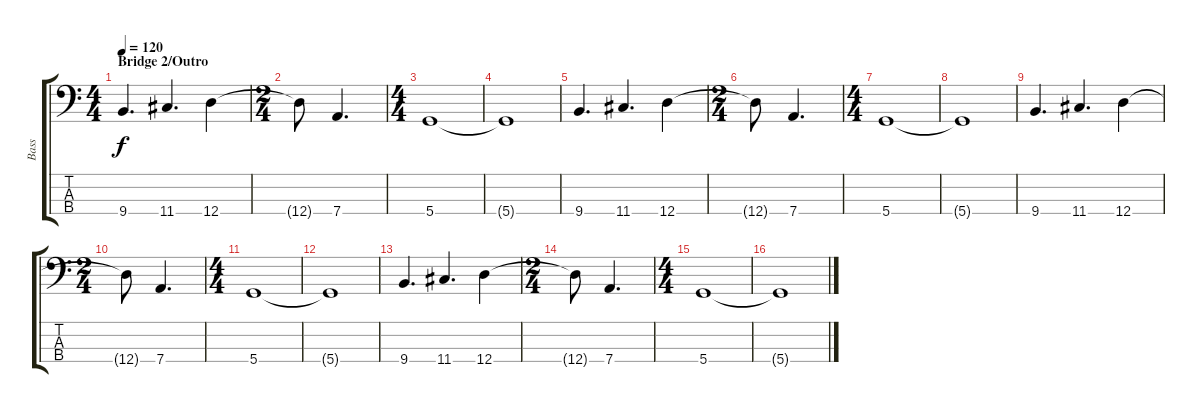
\track ("Bass" "Bass") {instrument electricbasspick}
\staff {score tabs}
\tuning (G2 D2 A1 D1) {hide}
\ts (4 4)
\section ("" "Bridge 2/Outro")
\tempo 120
\clef f4
\ks c
9.4.4{d dy f} 11.4.4{d} 12.4.4 |
\ts (2 4)
12.4{t}.8 7.4.4{d} |
\ts (4 4)
5.4.1{volume 2} |
5.4{t}.1 |
9.4.4{d volume 13} 11.4.4{d} 12.4.4 |
\ts (2 4)
12.4{t}.8 7.4.4{d} |
\ts (4 4)
5.4.1{volume 2} |
5.4{t}.1 |
9.4.4{d volume 13} 11.4.4{d} 12.4.4 |
\ts (2 4)
12.4{t}.8 7.4.4{d} |
\ts (4 4)
5.4.1{volume 1} |
5.4{t}.1 |
9.4.4{d volume 13} 11.4.4{d} 12.4.4 |
\ts (2 4)
12.4{t}.8 7.4.4{d} |
\ts (4 4)
5.4.1{volume 0} |
5.4{t}.1
